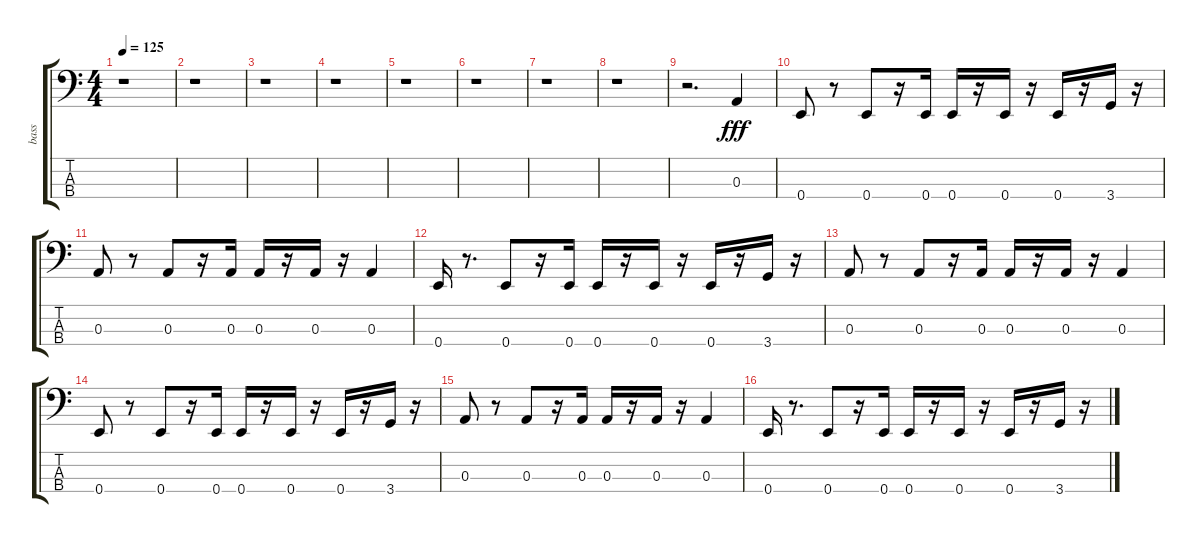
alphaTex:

\track ("bass" "bass") {instrument electricbassfinger}
\staff {score tabs}
\tuning (G2 D2 A1 E1) {hide}
\ts (4 4)
\tempo 125
\clef f4
\ks c
r.1{dy fff} |
r.1 |
r.1 |
r.1 |
r.1 |
r.1 |
r.1 |
r.1 |
r.2{d} 0.3.4 |
0.4.8 r.8 0.4.8 r.16 0.4.16 0.4.16 r.16 0.4.16 r.16 0.4.16 r.16 3.4.16 r.16 |
0.3.8 r.8 0.3.8 r.16 0.3.16 0.3.16 r.16 0.3.16 r.16 0.3.4 |
0.4.16 r.8{d} 0.4.8 r.16 0.4.16 0.4.16 r.16 0.4.16 r.16 0.4.16 r.16 3.4.16 r.16 |
0.3.8 r.8 0.3.8 r.16 0.3.16 0.3.16 r.16 0.3.16 r.16 0.3.4 |
0.4.8 r.8 0.4.8 r.16 0.4.16 0.4.16 r.16 0.4.16 r.16 0.4.16 r.16 3.4.16 r.16 |
0.3.8 r.8 0.3.8 r.16 0.3.16 0.3.16 r.16 0.3.16 r.16 0.3.4 |
0.4.16 r.8{d} 0.4.8 r.16 0.4.16 0.4.16 r.16 0.4.16 r.16 0.4.16 r.16 3.4.16 r.16
